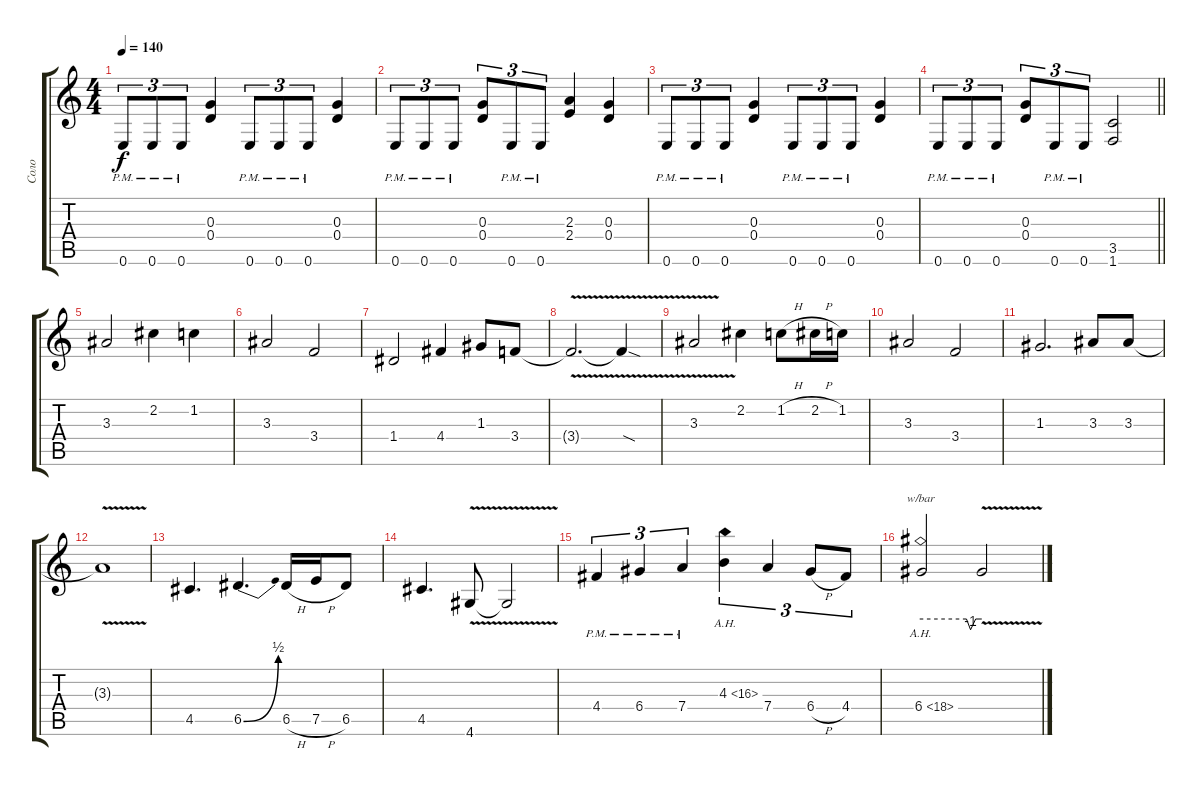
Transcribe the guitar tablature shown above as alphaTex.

\track ("Соло" "Соло") {instrument distortionguitar}
\staff {score tabs}
\tuning (E4 B3 G3 D3 A2 E2) {hide}
\ts (4 4)
\tempo 140
\clef g2
\ks c
0.6{pm}.8{tu (3 2) dy f} 0.6{pm}.8{tu (3 2)} 0.6{pm}.8{tu (3 2)} (0.3 0.4).4 0.6{pm}.8{tu (3 2)} 0.6{pm}.8{tu (3 2)} 0.6{pm}.8{tu (3 2)} (0.3 0.4).4 |
0.6{pm}.8{tu (3 2)} 0.6{pm}.8{tu (3 2)} 0.6{pm}.8{tu (3 2)} (0.3 0.4).8{tu (3 2)} 0.6{pm}.8{tu (3 2)} 0.6{pm}.8{tu (3 2)} (2.3 2.4).4 (0.3 0.4).4 |
0.6{pm}.8{tu (3 2)} 0.6{pm}.8{tu (3 2)} 0.6{pm}.8{tu (3 2)} (0.3 0.4).4 0.6{pm}.8{tu (3 2)} 0.6{pm}.8{tu (3 2)} 0.6{pm}.8{tu (3 2)} (0.3 0.4).4 |
\barLineRight lightlight
0.6{pm}.8{tu (3 2)} 0.6{pm}.8{tu (3 2)} 0.6{pm}.8{tu (3 2)} (0.3 0.4).8{tu (3 2)} 0.6{pm}.8{tu (3 2)} 0.6{pm}.8{tu (3 2)} (3.5 1.6).2 |
3.3.2 2.2.4 1.2.4 |
3.3.2 3.4.2 |
1.4.2 4.4.4 1.3.8 3.4.8 |
3.4{v t}.2{d} 3.4{sod t}.4 |
3.3{v}.2 2.2.4 1.2{h}.8 2.2{h}.16 1.2.16 |
3.3.2 3.4.2 |
1.3.2{d} 3.3.8 3.3.8 |
3.3{v t}.1 |
4.5.4{d} 6.5{be (bend 0 0 60 2)}.4{d} 6.5{h}.16 7.5{h}.16 6.5.8 |
4.5.4{d} 4.6{v}.8 4.6{t}.2 |
4.4{pm}.4{tu (3 2)} 6.4{pm}.4{tu (3 2)} 7.4{pm}.4{tu (3 2)} 4.3{ah 12}.4{tu (3 2)} 7.4.4{tu (3 2)} 6.4{h}.8{tu (3 2)} 4.4.8{tu (3 2)} |
6.4{ah 12}.2{tbe (custom default 0 0 45 0 49 -4 54 0 60 0)} 6.4{v t}.2
